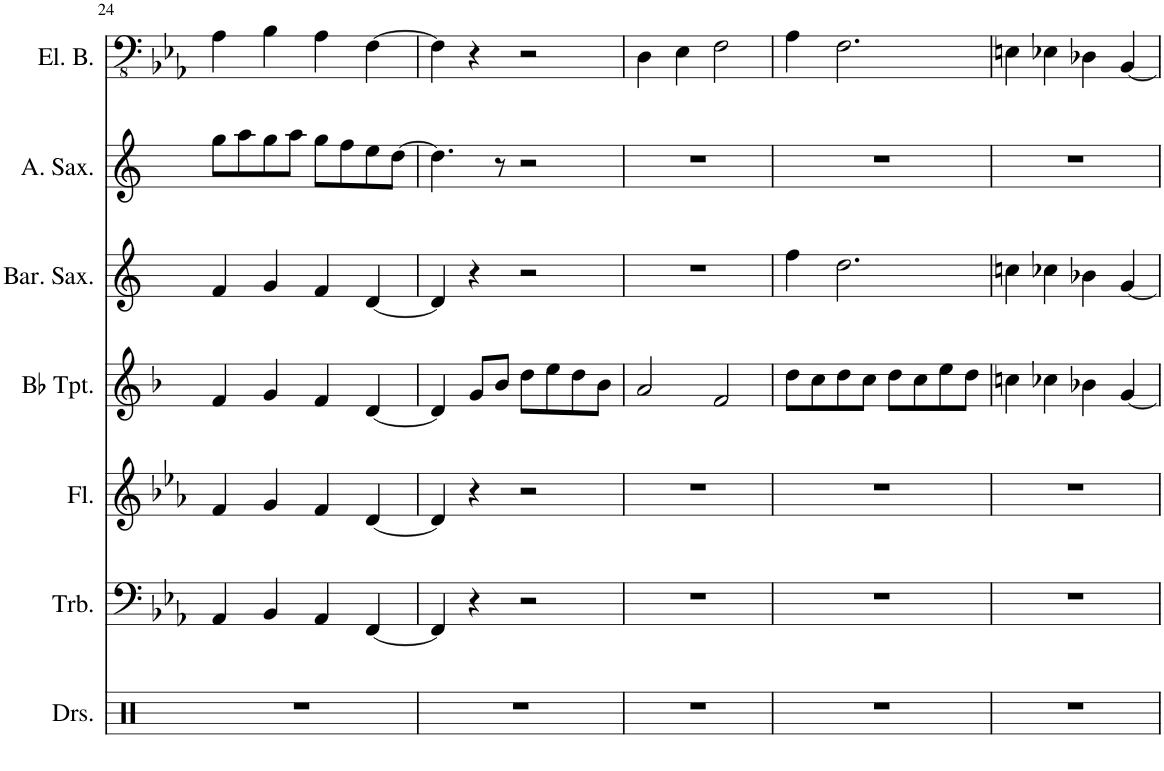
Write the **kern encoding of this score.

**kern	**kern	**kern	**kern	**kern	**kern	**kern
*part7	*part6	*part5	*part4	*part3	*part2	*part1
*staff7	*staff6	*staff5	*staff4	*staff3	*staff2	*staff1
*I"Drumset	*I"Trombone	*I"Flute	*I"Bb Trumpet	*I"Baritone Saxophone	*I"Alto Saxophone	*I"Electric Bass
*I'Drs.	*I'Trb.	*I'Fl.	*I'Bb Tpt.	*I'Bar. Sax.	*I'A. Sax.	*I'El. B.
!!LO:PB:g=z
*clefX	*clefF4	*clefG2	*clefG2	*clefG2	*clefG2	*clefFv4
*	*	*	*Trd1c2	*Trd12c21	*Trd5c9	*
*k[]	*k[b-e-a-]	*k[b-e-a-]	*k[b-]	*k[]	*k[]	*k[b-e-a-]
*M4/4	*M4/4	*M4/4	*M4/4	*M4/4	*M4/4	*M4/4
=24	=24	=24	=24	=24	=24	=24
1r	4AA-/	4f/	4f/	4f/	8gg\L	4AA-\
.	.	.	.	.	8aa\	.
.	4BB-/	4g/	4g/	4g/	8gg\	4BB-\
.	.	.	.	.	8aa\J	.
.	4AA-/	4f/	4f/	4f/	8gg\L	4AA-\
.	.	.	.	.	8ff\	.
.	[4FF/	[4d/	[4d/	[4d/	8ee\	[4FF\
.	.	.	.	.	[8dd\J	.
=25	=25	=25	=25	=25	=25	=25
1r	4FF/]	4d/]	4d/]	4d/]	4.dd\]	4FF\]
.	4r	4r	8g/L	4r	.	4r
.	.	.	8b-/J	.	8r	.
.	2r	2r	8dd\L	2r	2r	2r
.	.	.	8ee\	.	.	.
.	.	.	8dd\	.	.	.
.	.	.	8b-\J	.	.	.
=26	=26	=26	=26	=26	=26	=26
1r	1r	1r	2a/	1r	1r	4DD\
.	.	.	.	.	.	4EE-\
.	.	.	2f/	.	.	2FF\
=27	=27	=27	=27	=27	=27	=27
1r	1r	1r	8dd\L	4ff\	1r	4AA-\
.	.	.	8cc\	.	.	.
.	.	.	8dd\	2.dd\	.	2.FF\
.	.	.	8cc\J	.	.	.
.	.	.	8dd\L	.	.	.
.	.	.	8cc\	.	.	.
.	.	.	8ee\	.	.	.
.	.	.	8dd\J	.	.	.
=28	=28	=28	=28	=28	=28	=28
1r	1r	1r	4ccn\	4ccn\	1r	4EEn\
.	.	.	4cc-X\	4cc-X\	.	4EE-X\
.	.	.	4b-X\	4b-X\	.	4DD-X\
.	.	.	[4g/	[4g/	.	[4BBB-/
=	=	=	=	=	=	=
*-	*-	*-	*-	*-	*-	*-
